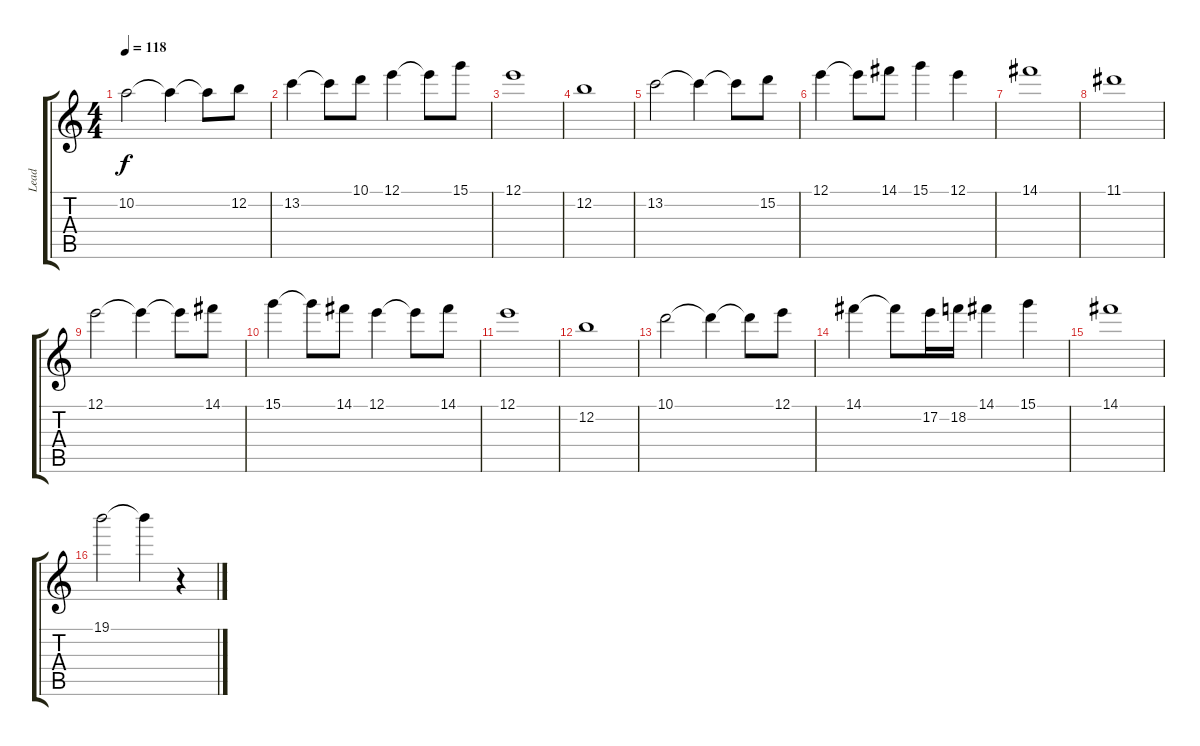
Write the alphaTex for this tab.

\track ("Lead" "Lead") {instrument distortionguitar}
\staff {score tabs}
\tuning (E4 B3 G3 D3 A2 E2) {hide}
\ts (4 4)
\tempo 118
\clef g2
\ks c
10.2.2{dy f} 10.2{t}.4 10.2{t}.8 12.2.8 |
13.2.4 13.2{t}.8 10.1.8 12.1.4 12.1{t}.8 15.1.8 |
12.1.1 |
12.2.1 |
13.2.2 13.2{t}.4 13.2{t}.8 15.2.8 |
12.1.4 12.1{t}.8 14.1.8 15.1.4 12.1.4 |
14.1.1 |
11.1.1 |
12.1.2 12.1{t}.4 12.1{t}.8 14.1.8 |
15.1.4 15.1{t}.8 14.1.8 12.1.4 12.1{t}.8 14.1.8 |
12.1.1 |
12.2.1 |
10.1.2 10.1{t}.4 10.1{t}.8 12.1.8 |
14.1.4 14.1{t}.8 17.2.16 18.2.16 14.1.4 15.1.4 |
14.1.1 |
19.1.2 19.1{t}.4 r.4
